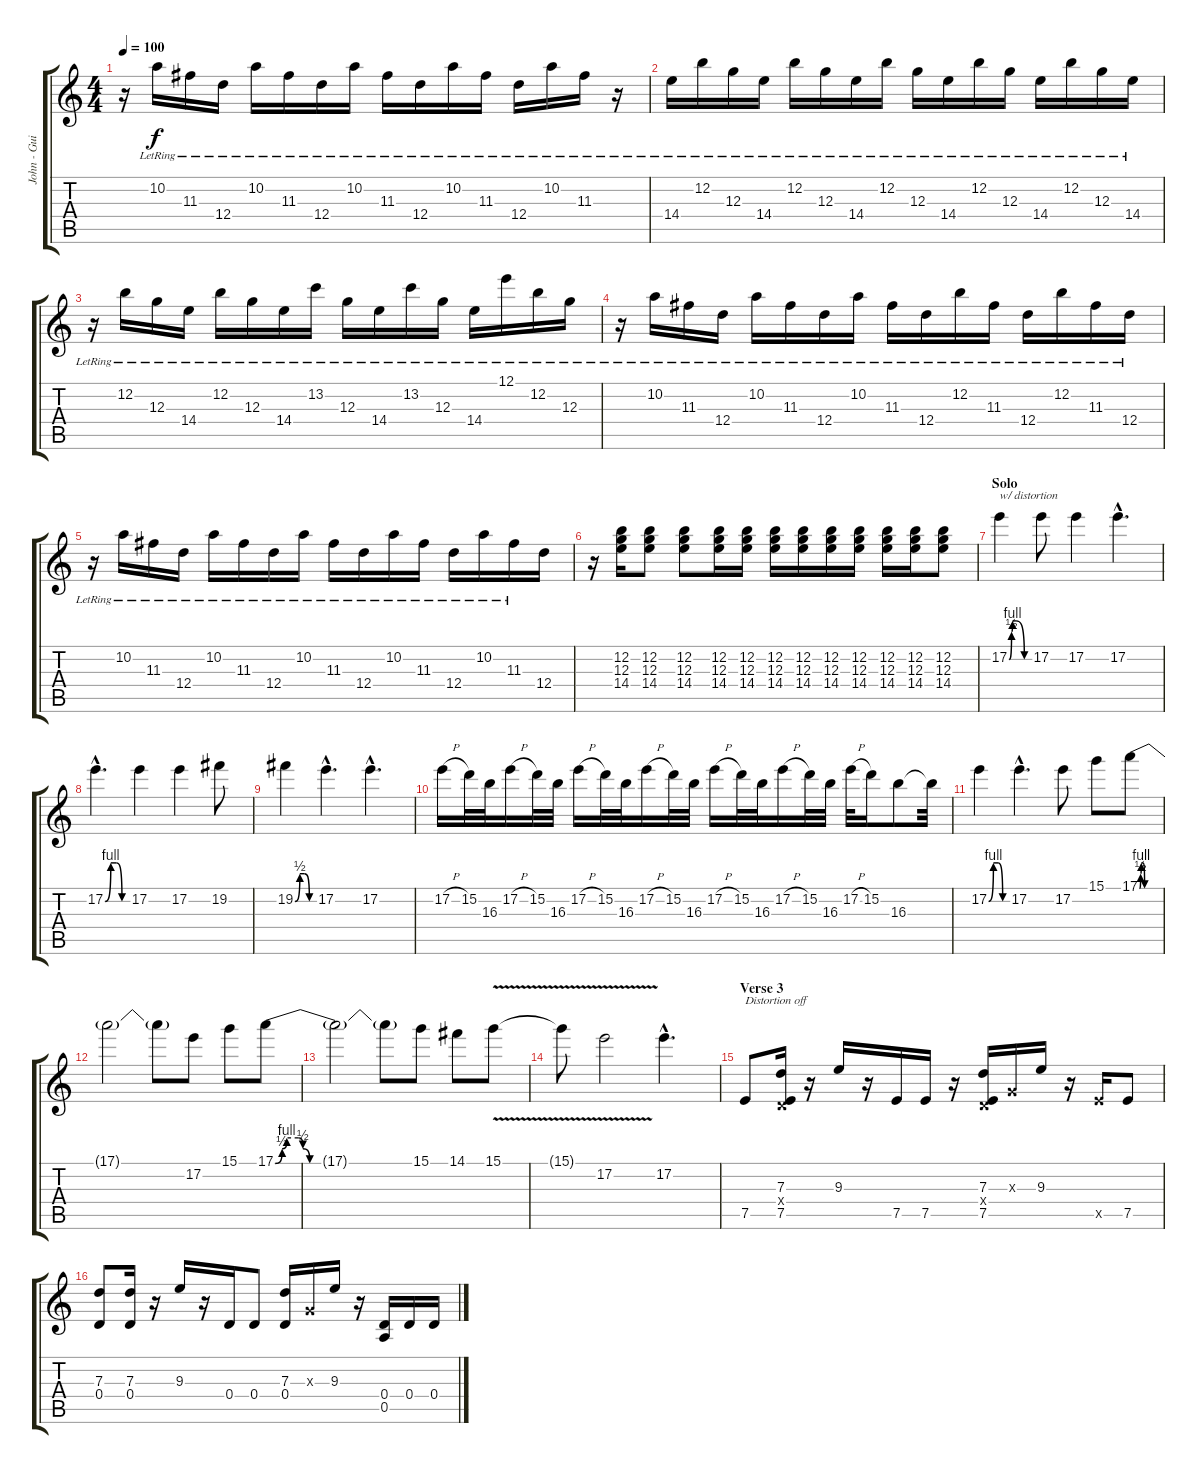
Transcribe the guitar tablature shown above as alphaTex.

\track ("John - Guitar" "John - Gui") {instrument electricguitarclean}
\staff {score tabs}
\tuning (E4 B3 G3 D3 A2 E2) {hide}
\ts (4 4)
\tempo 100
\clef g2
\ks c
r.16{dy f} 10.2{lr}.16 11.3{lr}.16 12.4{lr}.16 10.2{lr}.16 11.3{lr}.16 12.4{lr}.16 10.2{lr}.16 11.3{lr}.16 12.4{lr}.16 10.2{lr}.16 11.3{lr}.16 12.4{lr}.16 10.2{lr}.16 11.3{lr}.16 r.16 |
14.4{lr}.16 12.2{lr}.16 12.3{lr}.16 14.4{lr}.16 12.2{lr}.16 12.3{lr}.16 14.4{lr}.16 12.2{lr}.16 12.3{lr}.16 14.4{lr}.16 12.2{lr}.16 12.3{lr}.16 14.4{lr}.16 12.2{lr}.16 12.3{lr}.16 14.4{lr}.16 |
r.16 12.2{lr}.16 12.3{lr}.16 14.4{lr}.16 12.2{lr}.16 12.3{lr}.16 14.4{lr}.16 13.2{lr}.16 12.3{lr}.16 14.4{lr}.16 13.2{lr}.16 12.3{lr}.16 14.4{lr}.16 12.1{lr}.16 12.2{lr}.16 12.3{lr}.16 |
r.16 10.2{lr}.16 11.3{lr}.16 12.4{lr}.16 10.2{lr}.16 11.3{lr}.16 12.4{lr}.16 10.2{lr}.16 11.3{lr}.16 12.4{lr}.16 12.2{lr}.16 11.3{lr}.16 12.4{lr}.16 12.2{lr}.16 11.3{lr}.16 12.4{lr}.16 |
r.16 10.2{lr}.16 11.3{lr}.16 12.4{lr}.16 10.2{lr}.16 11.3{lr}.16 12.4{lr}.16 10.2{lr}.16 11.3{lr}.16 12.4{lr}.16 10.2{lr}.16 11.3{lr}.16 12.4{lr}.16 10.2{lr}.16 11.3{lr}.16 12.4.16 |
r.16 (12.2 12.3 14.4).16 (12.2 12.3 14.4).8 (12.2 12.3 14.4).8 (12.2 12.3 14.4).16 (12.2 12.3 14.4).16 (12.2 12.3 14.4).16 (12.2 12.3 14.4).16 (12.2 12.3 14.4).16 (12.2 12.3 14.4).16 (12.2 12.3 14.4).16 (12.2 12.3 14.4).16 (12.2 12.3 14.4).8 |
\section ("" "Solo")
17.2{be (custom 0 0 7 2 10 4 20 4 45 0 60 0)}.4{txt "w/ distortion" instrument distortionguitar} 17.2.8 17.2.4 17.2{hac}.4{d} |
17.2{be (custom 0 0 15 4 30 4 45 0 60 0) hac}.4{d} 17.2.4 17.2.4 19.2.8 |
19.2{be (custom 0 0 15 2 30 2 45 0 60 0)}.4 17.2{hac}.4{d} 17.2{hac}.4{d} |
17.2{h}.16 15.2.32 16.3.32 17.2{h}.16 15.2.32 16.3.32 17.2{h}.16 15.2.32 16.3.32 17.2{h}.16 15.2.32 16.3.32 17.2{h}.16 15.2.32 16.3.32 17.2{h}.16 15.2.32 16.3.32 17.2{h}.32 15.2.16 16.3.8 16.3{t}.32 |
17.2{be (custom 0 0 15 4 30 4 45 0 60 0)}.4 17.2{hac}.4{d} 17.2.8 15.1.8 17.1{be (custom 0 0 3 2 5 4 10 4 15 0 45 0 60 0)}.8 |
17.1{t}.2 17.1{t}.8 17.2.8 15.1.8 17.1{be (custom 0 0 3 2 5 4 10 4 12 2 15 0 45 0 60 0)}.8 |
17.1{t}.2 17.1{t}.8 15.1.8 14.1.8 15.1{v}.8 |
15.1{t}.8 17.2{v}.2 17.2{hac}.4{d} |
\section ("" "Verse 3")
7.5.8{txt "Distortion off" instrument electricguitarclean} (7.3 0.4{x} 7.5).16 r.16 9.3.16 r.16 7.5.16 7.5.16 r.16 (7.3 0.4{x} 7.5).16 0.3{x}.16 9.3.16 r.16 7.5{x}.16 7.5.8 |
(7.3 0.4).8 (7.3 0.4).16 r.16 9.3.16 r.16 0.4.16 0.4.8 (7.3 0.4).16 0.3{x}.16 9.3.16 r.16 (0.4 0.5).16 0.4.16 0.4.16
